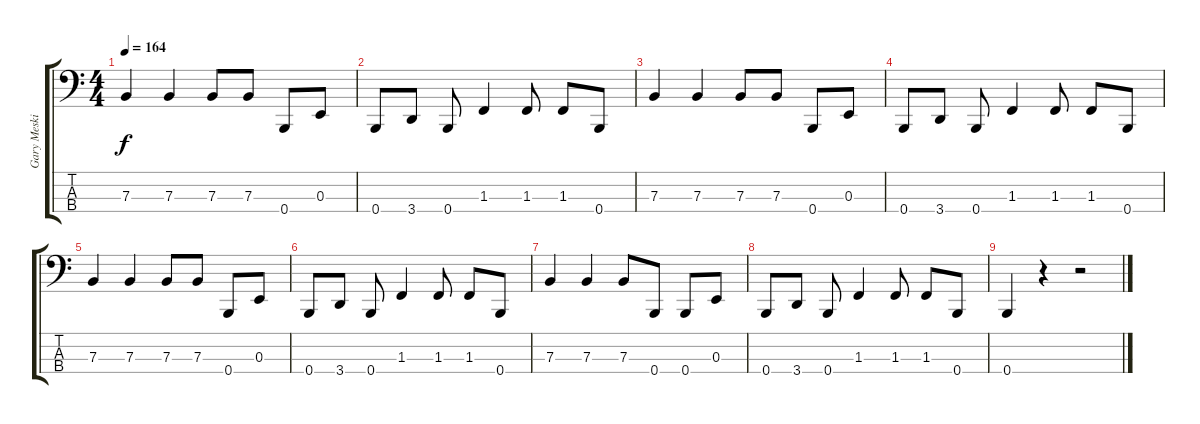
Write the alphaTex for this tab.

\track ("Gary Meskil (bass and vocals)" "Gary Meski") {instrument electricbasspick}
\staff {score tabs}
\tuning (D2 A1 E1 B0) {hide}
\ts (4 4)
\tempo 164
\clef f4
\ks c
7.3.4{dy f} 7.3.4 7.3.8 7.3.8 0.4.8 0.3.8 |
0.4.8 3.4.8 0.4.8 1.3.4 1.3.8 1.3.8 0.4.8 |
7.3.4 7.3.4 7.3.8 7.3.8 0.4.8 0.3.8 |
0.4.8 3.4.8 0.4.8 1.3.4 1.3.8 1.3.8 0.4.8 |
7.3.4 7.3.4 7.3.8 7.3.8 0.4.8 0.3.8 |
0.4.8 3.4.8 0.4.8 1.3.4 1.3.8 1.3.8 0.4.8 |
7.3.4 7.3.4 7.3.8 0.4.8 0.4.8 0.3.8 |
0.4.8 3.4.8 0.4.8 1.3.4 1.3.8 1.3.8 0.4.8 |
0.4.4 r.4 r.2
